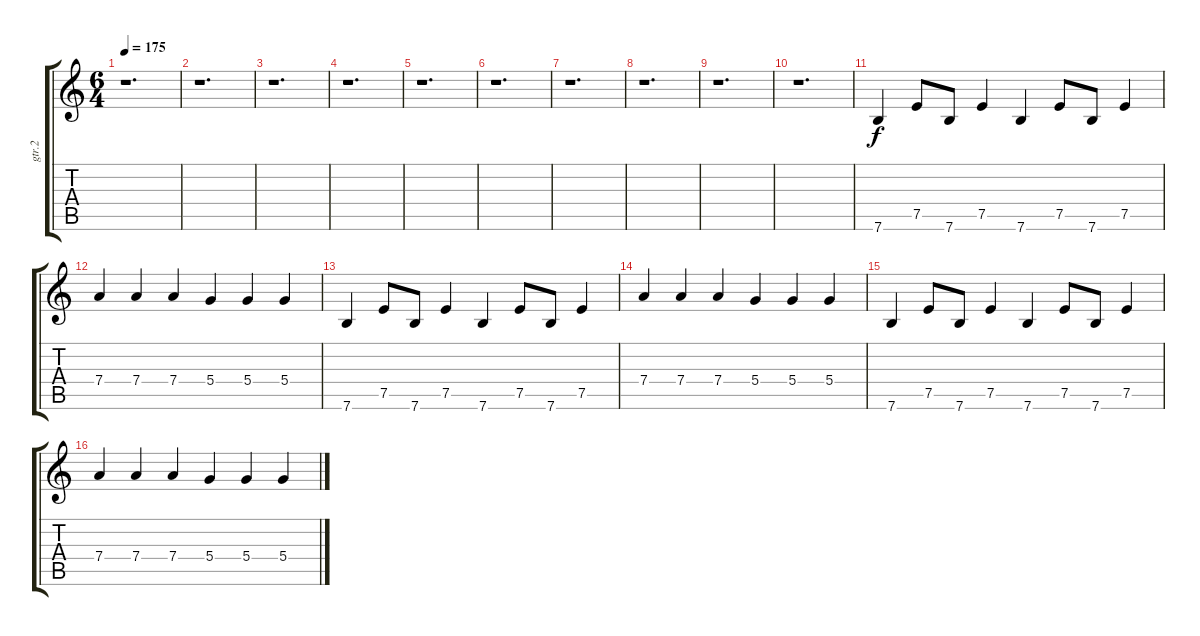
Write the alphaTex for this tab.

\track ("gtr.2" "gtr.2") {instrument electricguitarclean}
\staff {score tabs}
\tuning (E4 B3 G3 D3 A2 E2) {hide}
\ts (6 4)
\tempo 175
\clef g2
\ks c
r.1{d dy f} |
r.1{d} |
r.1{d} |
r.1{d} |
r.1{d} |
r.1{d} |
r.1{d} |
r.1{d} |
r.1{d} |
r.1{d} |
7.6.4 7.5.8 7.6.8 7.5.4 7.6.4 7.5.8 7.6.8 7.5.4 |
7.4.4 7.4.4 7.4.4 5.4.4 5.4.4 5.4.4 |
7.6.4 7.5.8 7.6.8 7.5.4 7.6.4 7.5.8 7.6.8 7.5.4 |
7.4.4 7.4.4 7.4.4 5.4.4 5.4.4 5.4.4 |
7.6.4 7.5.8 7.6.8 7.5.4 7.6.4 7.5.8 7.6.8 7.5.4 |
7.4.4 7.4.4 7.4.4 5.4.4 5.4.4 5.4.4
